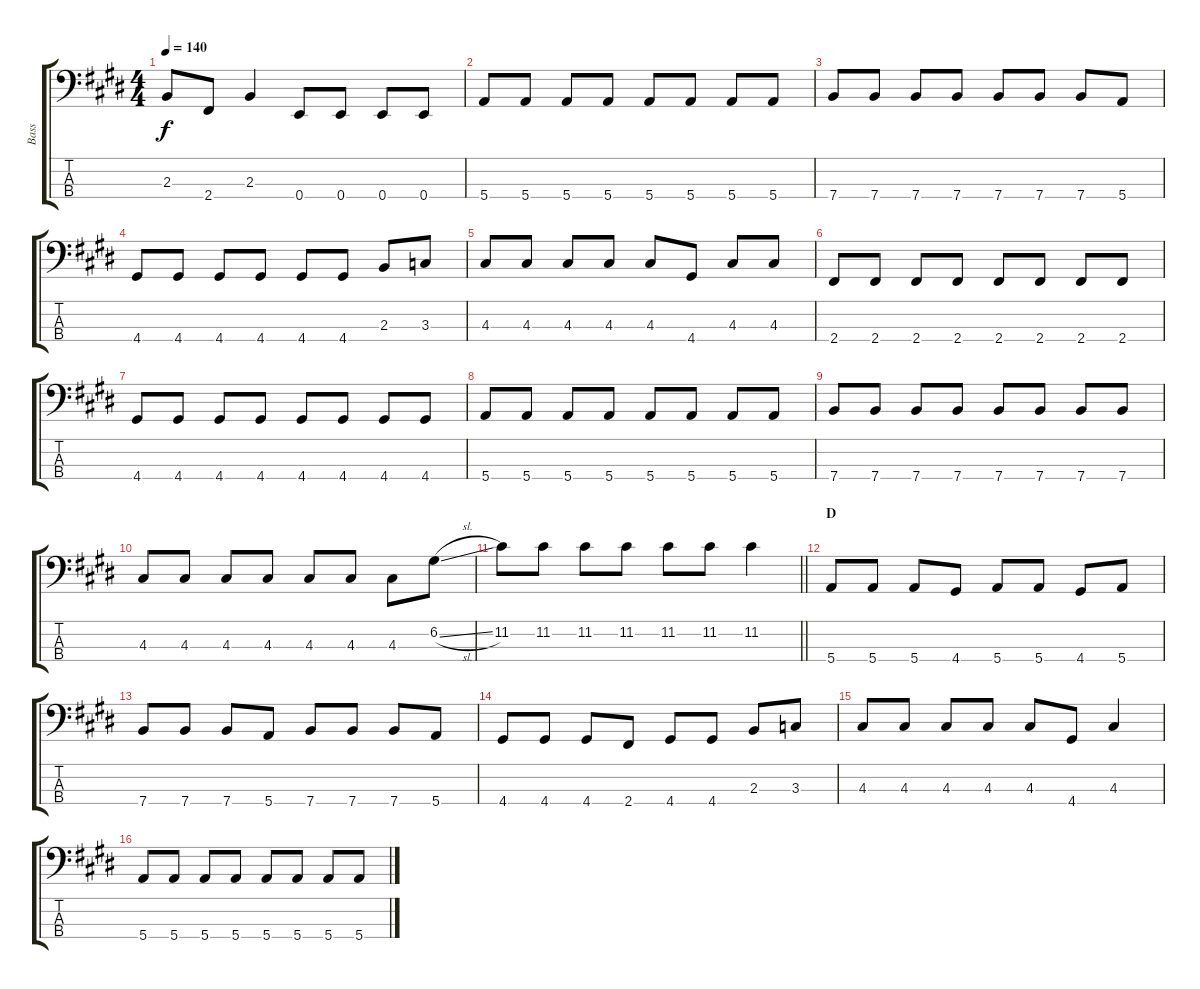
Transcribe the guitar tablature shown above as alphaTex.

\track ("Bass" "Bass") {instrument electricbassfinger}
\staff {score tabs}
\tuning (G2 D2 A1 E1) {hide}
\ts (4 4)
\tempo 140
\clef f4
\ks c#minor
2.3.8{dy f} 2.4.8 2.3.4 0.4.8 0.4.8 0.4.8 0.4.8 |
5.4.8 5.4.8 5.4.8 5.4.8 5.4.8 5.4.8 5.4.8 5.4.8 |
7.4.8 7.4.8 7.4.8 7.4.8 7.4.8 7.4.8 7.4.8 5.4.8 |
4.4.8 4.4.8 4.4.8 4.4.8 4.4.8 4.4.8 2.3.8 3.3.8 |
4.3.8 4.3.8 4.3.8 4.3.8 4.3.8 4.4.8 4.3.8 4.3.8 |
2.4.8 2.4.8 2.4.8 2.4.8 2.4.8 2.4.8 2.4.8 2.4.8 |
4.4.8 4.4.8 4.4.8 4.4.8 4.4.8 4.4.8 4.4.8 4.4.8 |
5.4.8 5.4.8 5.4.8 5.4.8 5.4.8 5.4.8 5.4.8 5.4.8 |
7.4.8 7.4.8 7.4.8 7.4.8 7.4.8 7.4.8 7.4.8 7.4.8 |
4.3.8 4.3.8 4.3.8 4.3.8 4.3.8 4.3.8 4.3.8 6.2{sl}.8 |
\barLineRight lightlight
11.2.8 11.2.8 11.2.8 11.2.8 11.2.8 11.2.8 11.2.4 |
\section ("" "D")
5.4.8 5.4.8 5.4.8 4.4.8 5.4.8 5.4.8 4.4.8 5.4.8 |
7.4.8 7.4.8 7.4.8 5.4.8 7.4.8 7.4.8 7.4.8 5.4.8 |
4.4.8 4.4.8 4.4.8 2.4.8 4.4.8 4.4.8 2.3.8 3.3.8 |
4.3.8 4.3.8 4.3.8 4.3.8 4.3.8 4.4.8 4.3.4 |
5.4.8 5.4.8 5.4.8 5.4.8 5.4.8 5.4.8 5.4.8 5.4.8
